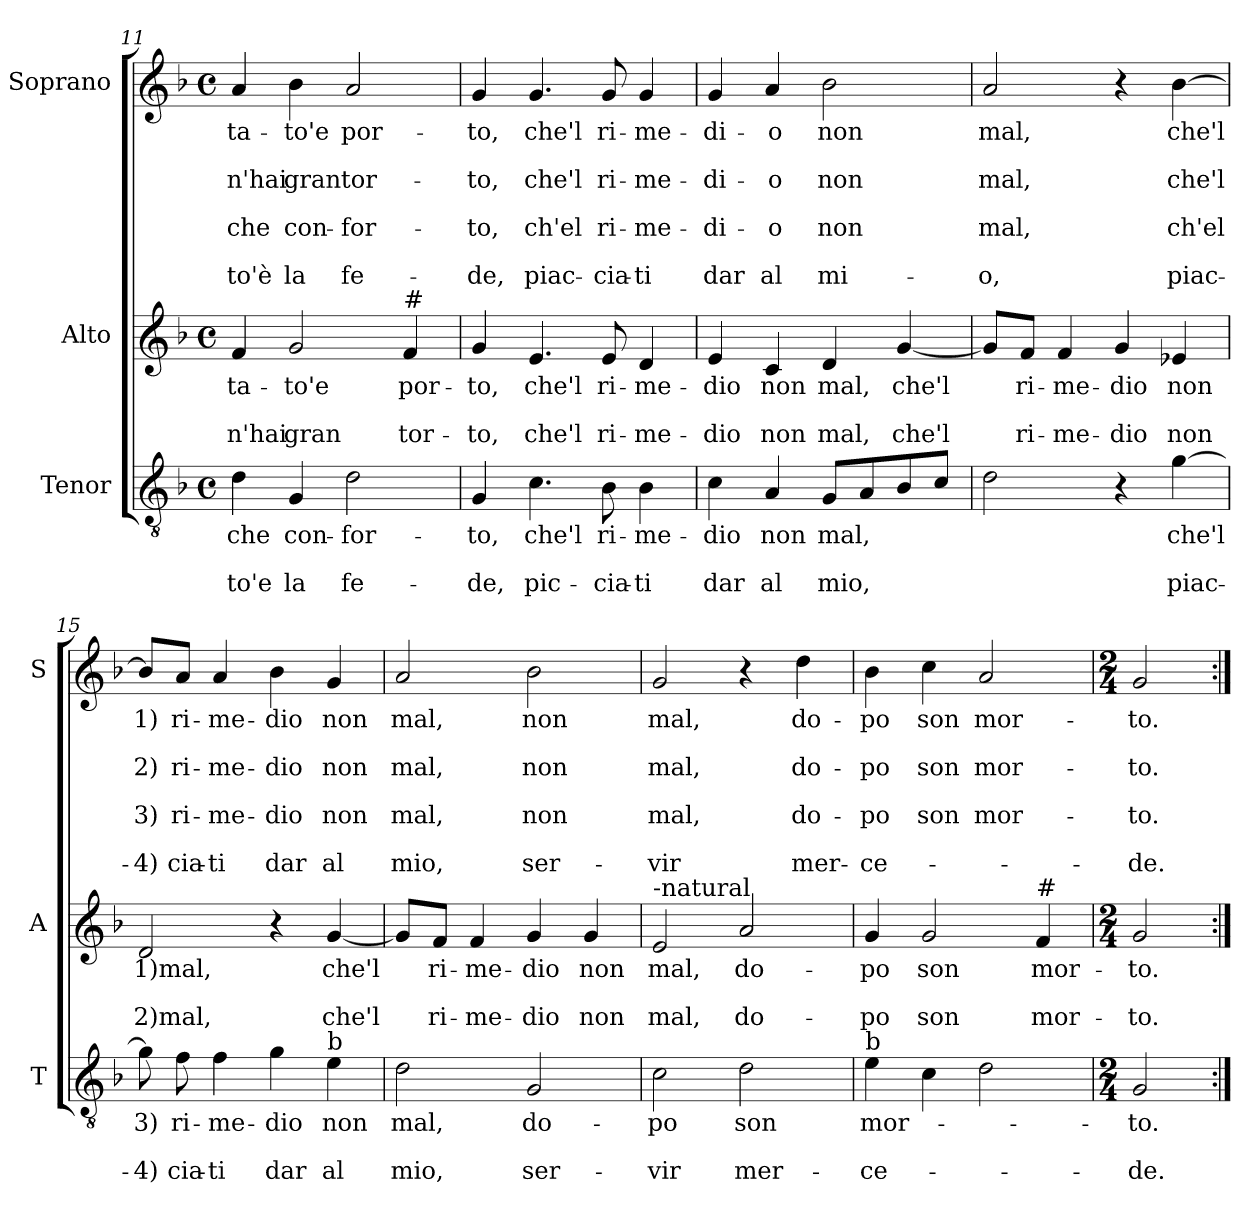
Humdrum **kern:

**kern	**text	**text	**text	**kern	**text	**text	**text	**kern	**text	**text	**text	**text	**text	**text	**text
*part3	*part3	*part3	*part3	*part2	*part2	*part2	*part2	*part1	*part1	*part1	*part1	*part1	*part1	*part1	*part1
*staff3	*staff3	*staff3	*staff3	*staff2	*staff2	*staff2	*staff2	*staff1	*staff1	*staff1	*staff1	*staff1	*staff1	*staff1	*staff1
*I"Tenor	*	*	*	*I"Alto	*	*	*	*I"Soprano	*	*	*	*	*	*	*
*I'T	*	*	*	*I'A	*	*	*	*I'S	*	*	*	*	*	*	*
*clefGv2	*	*	*	*clefG2	*	*	*	*clefG2	*	*	*	*	*	*	*
*k[b-]	*	*	*	*k[b-]	*	*	*	*k[b-]	*	*	*	*	*	*	*
*F:	*	*	*	*F:	*	*	*	*F:	*	*	*	*	*	*	*
*M4/4	*	*	*	*M4/4	*	*	*	*M4/4	*	*	*	*	*	*	*
*met(c)	*	*	*	*met(c)	*	*	*	*met(c)	*	*	*	*	*	*	*
=11	=11	=11	=11	=11	=11	=11	=11	=11	=11	=11	=11	=11	=11	=11	=11
!	!LO:LY:b	!	!LO:LY:b	!	!LO:LY:b	!	!LO:LY:b	!	!LO:LY:b	!	!LO:LY:b	!	!LO:LY:b	!	!LO:LY:b
4d\	-che	.	-to'e	4f/	-ta-	.	n'hai	4a/	-ta-	.	n'hai	.	che	.	to'è
!	!LO:LY:b	!	!LO:LY:b	!	!LO:LY:b	!	!LO:LY:b	!	!LO:LY:b	!	!LO:LY:b	!	!LO:LY:b	!	!LO:LY:b
4G/	con-	.	la	2g/	-to'e	.	gran	4b-\	-to'e	.	gran	.	con-	.	la
!	!LO:LY:b	!	!LO:LY:b	!	!	!	!	!	!LO:LY:b	!	!LO:LY:b	!	!LO:LY:b	!	!LO:LY:b
2d\	-for-	.	fe-	.	.	.	.	2a/	por-	.	tor-	.	-for-	.	fe-
!	!	!	!	!LO:TX:a:t=#	!	!	!	!	!	!	!	!	!	!	!
!	!	!	!	!	!LO:LY:b	!	!LO:LY:b	!	!	!	!	!	!	!	!
.	.	.	.	4f/	por-	.	tor-	.	.	.	.	.	.	.	.
=12	=12	=12	=12	=12	=12	=12	=12	=12	=12	=12	=12	=12	=12	=12	=12
!	!LO:LY:b	!	!LO:LY:b	!	!LO:LY:b	!	!LO:LY:b	!	!LO:LY:b	!	!LO:LY:b	!	!LO:LY:b	!	!LO:LY:b
4G/	-to,	.	-de,	4g/	-to,	.	-to,	4g/	-to,	.	-to,	.	-to,	.	-de,
!	!LO:LY:b	!	!LO:LY:b	!	!LO:LY:b	!	!LO:LY:b	!	!LO:LY:b	!	!LO:LY:b	!	!LO:LY:b	!	!LO:LY:b
4.c\	che'l	.	pic-	4.e/	che'l	.	che'l	4.g/	che'l	.	che'l	.	ch'el	.	piac-
!	!LO:LY:b	!	!LO:LY:b	!	!LO:LY:b	!	!LO:LY:b	!	!LO:LY:b	!	!LO:LY:b	!	!LO:LY:b	!	!LO:LY:b
8B-\	ri-	.	-cia-	8e/	ri-	.	ri-	8g/	ri-	.	ri-	.	ri-	.	-cia-
!	!LO:LY:b	!	!LO:LY:b	!	!LO:LY:b	!	!LO:LY:b	!	!LO:LY:b	!	!LO:LY:b	!	!LO:LY:b	!	!LO:LY:b
4B-\	-me-	.	-ti	4d/	-me-	.	-me-	4g/	-me-	.	-me-	.	-me-	.	-ti
=13	=13	=13	=13	=13	=13	=13	=13	=13	=13	=13	=13	=13	=13	=13	=13
!	!LO:LY:b	!	!LO:LY:b	!	!LO:LY:b	!	!LO:LY:b	!	!LO:LY:b	!	!LO:LY:b	!	!LO:LY:b	!	!LO:LY:b
4c\	-dio	.	dar	4e/	-dio	.	-dio	4g/	-di-	.	-di-	.	-di-	.	dar
!	!LO:LY:b	!	!LO:LY:b	!	!LO:LY:b	!	!LO:LY:b	!	!LO:LY:b	!	!LO:LY:b	!	!LO:LY:b	!	!LO:LY:b
4A/	non	.	al	4c/	non	.	non	4a/	-o	.	-o	.	-o	.	al
!	!LO:LY:b	!	!LO:LY:b	!	!LO:LY:b	!	!LO:LY:b	!	!LO:LY:b	!	!LO:LY:b	!	!LO:LY:b	!	!LO:LY:b
8G/L	mal,	.	mio,	4d/	mal,	.	mal,	2b-\	non	.	non	.	non	.	mi-
8A/	.	.	.	.	.	.	.	.	.	.	.	.	.	.	.
!	!	!	!	!	!LO:LY:b	!	!LO:LY:b	!	!	!	!	!	!	!	!
8B-/	.	.	.	[4g/	che'l	.	che'l	.	.	.	.	.	.	.	.
8c/J	.	.	.	.	.	.	.	.	.	.	.	.	.	.	.
=14	=14	=14	=14	=14	=14	=14	=14	=14	=14	=14	=14	=14	=14	=14	=14
!	!	!	!	!	!	!	!	!	!LO:LY:b	!	!LO:LY:b	!	!LO:LY:b	!	!LO:LY:b
2d\	.	.	.	8g/L]	.	.	.	2a/	mal,	.	mal,	.	mal,	.	-o,
!	!	!	!	!	!LO:LY:b	!	!LO:LY:b	!	!	!	!	!	!	!	!
.	.	.	.	8f/J	ri-	.	ri-	.	.	.	.	.	.	.	.
!	!	!	!	!	!LO:LY:b	!	!LO:LY:b	!	!	!	!	!	!	!	!
.	.	.	.	4f/	-me-	.	-me-	.	.	.	.	.	.	.	.
!	!	!	!	!	!LO:LY:b	!	!LO:LY:b	!	!	!	!	!	!	!	!
4r	.	.	.	4g/	-dio	.	-dio	4r	.	.	.	.	.	.	.
!	!LO:LY:b	!	!LO:LY:b	!	!LO:LY:b	!	!LO:LY:b	!	!LO:LY:b	!	!LO:LY:b	!	!LO:LY:b	!	!LO:LY:b
[4g\	che'l	.	piac-	4e-X/	non	.	non	[4b-\	che'l	.	che'l	.	ch'el	.	piac-
!!LO:LB:g=z
=15	=15	=15	=15	=15	=15	=15	=15	=15	=15	=15	=15	=15	=15	=15	=15
!	!LO:LY:b	!	!LO:LY:b	!	!LO:LY:b	!	!LO:LY:b	!	!LO:LY:b	!	!LO:LY:b	!	!LO:LY:b	!	!LO:LY:b
8g\]	3)	.	-4)	2d/	1)mal,	.	2)mal,	8b-/L]	1)	.	2)	.	3)	.	-4)
!	!LO:LY:b	!	!LO:LY:b	!	!	!	!	!	!LO:LY:b	!	!LO:LY:b	!	!LO:LY:b	!	!LO:LY:b
8f\	ri-	.	cia-	.	.	.	.	8a/J	ri-	.	ri-	.	ri-	.	cia-
!	!LO:LY:b	!	!LO:LY:b	!	!	!	!	!	!LO:LY:b	!	!LO:LY:b	!	!LO:LY:b	!	!LO:LY:b
4f\	-me-	.	-ti	.	.	.	.	4a/	-me-	.	-me-	.	-me-	.	-ti
!	!LO:LY:b	!	!LO:LY:b	!	!	!	!	!	!LO:LY:b	!	!LO:LY:b	!	!LO:LY:b	!	!LO:LY:b
4g\	-dio	.	dar	4r	.	.	.	4b-\	-dio	.	-dio	.	-dio	.	dar
!LO:TX:a:t=b	!	!	!	!	!	!	!	!	!	!	!	!	!	!	!
!	!LO:LY:b	!	!LO:LY:b	!	!LO:LY:b	!	!LO:LY:b	!	!LO:LY:b	!	!LO:LY:b	!	!LO:LY:b	!	!LO:LY:b
4e\	non	.	al	[4g/	che'l	.	che'l	4g/	non	.	non	.	non	.	al
=16	=16	=16	=16	=16	=16	=16	=16	=16	=16	=16	=16	=16	=16	=16	=16
!	!LO:LY:b	!	!LO:LY:b	!	!	!	!	!	!LO:LY:b	!	!LO:LY:b	!	!LO:LY:b	!	!LO:LY:b
2d\	mal,	.	mio,	8g/L]	.	.	.	2a/	mal,	.	mal,	.	mal,	.	mio,
!	!	!	!	!	!LO:LY:b	!	!LO:LY:b	!	!	!	!	!	!	!	!
.	.	.	.	8f/J	ri-	.	ri-	.	.	.	.	.	.	.	.
!	!	!	!	!	!LO:LY:b	!	!LO:LY:b	!	!	!	!	!	!	!	!
.	.	.	.	4f/	-me-	.	-me-	.	.	.	.	.	.	.	.
!	!LO:LY:b	!	!LO:LY:b	!	!LO:LY:b	!	!LO:LY:b	!	!LO:LY:b	!	!LO:LY:b	!	!LO:LY:b	!	!LO:LY:b
2G/	do-	.	ser-	4g/	-dio	.	-dio	2b-\	non	.	non	.	non	.	ser-
!	!	!	!	!	!LO:LY:b	!	!LO:LY:b	!	!	!	!	!	!	!	!
.	.	.	.	4g/	non	.	non	.	.	.	.	.	.	.	.
=17	=17	=17	=17	=17	=17	=17	=17	=17	=17	=17	=17	=17	=17	=17	=17
!	!	!	!	!LO:TX:a:t=-natural	!	!	!	!	!	!	!	!	!	!	!
!	!LO:LY:b	!	!LO:LY:b	!	!LO:LY:b	!	!LO:LY:b	!	!LO:LY:b	!	!LO:LY:b	!	!LO:LY:b	!	!LO:LY:b
2c\	-po	.	-vir	2e/	mal,	.	mal,	2g/	mal,	.	mal,	.	mal,	.	-vir
!	!LO:LY:b	!	!LO:LY:b	!	!LO:LY:b	!	!LO:LY:b	!	!	!	!	!	!	!	!
2d\	son	.	mer-	2a/	do-	.	do-	4r	.	.	.	.	.	.	.
!	!	!	!	!	!	!	!	!	!LO:LY:b	!	!LO:LY:b	!	!LO:LY:b	!	!LO:LY:b
.	.	.	.	.	.	.	.	4dd\	do-	.	do-	.	do-	.	mer-
=18	=18	=18	=18	=18	=18	=18	=18	=18	=18	=18	=18	=18	=18	=18	=18
!LO:TX:a:t=b	!	!	!	!	!	!	!	!	!	!	!	!	!	!	!
!	!LO:LY:b	!	!LO:LY:b	!	!LO:LY:b	!	!LO:LY:b	!	!LO:LY:b	!	!LO:LY:b	!	!LO:LY:b	!	!LO:LY:b
4e\	mor-	.	-ce-	4g/	-po	.	-po	4b-\	-po	.	-po	.	-po	.	-ce-
!	!	!	!	!	!LO:LY:b	!	!LO:LY:b	!	!LO:LY:b	!	!LO:LY:b	!	!LO:LY:b	!	!
4c\	.	.	.	2g/	son	.	son	4cc\	son	.	son	.	son	.	.
!	!	!	!	!	!	!	!	!	!LO:LY:b	!	!LO:LY:b	!	!LO:LY:b	!	!
2d\	.	.	.	.	.	.	.	2a/	mor-	.	mor-	.	mor-	.	.
!	!	!	!	!LO:TX:a:t=#	!	!	!	!	!	!	!	!	!	!	!
!	!	!	!	!	!LO:LY:b	!	!LO:LY:b	!	!	!	!	!	!	!	!
.	.	.	.	4f/	mor-	.	mor-	.	.	.	.	.	.	.	.
=19	=19	=19	=19	=19	=19	=19	=19	=19	=19	=19	=19	=19	=19	=19	=19
*M2/4	*	*	*	*M2/4	*	*	*	*M2/4	*	*	*	*	*	*	*
!	!LO:LY:b	!	!LO:LY:b	!	!LO:LY:b	!	!LO:LY:b	!	!LO:LY:b	!	!LO:LY:b	!	!LO:LY:b	!	!LO:LY:b
2G/	-to.	.	-de.	2g/	-to.	.	-to.	2g/	-to.	.	-to.	.	-to.	.	-de.
=:|!	=:|!	=:|!	=:|!	=:|!	=:|!	=:|!	=:|!	=:|!	=:|!	=:|!	=:|!	=:|!	=:|!	=:|!	=:|!
*-	*-	*-	*-	*-	*-	*-	*-	*-	*-	*-	*-	*-	*-	*-	*-
